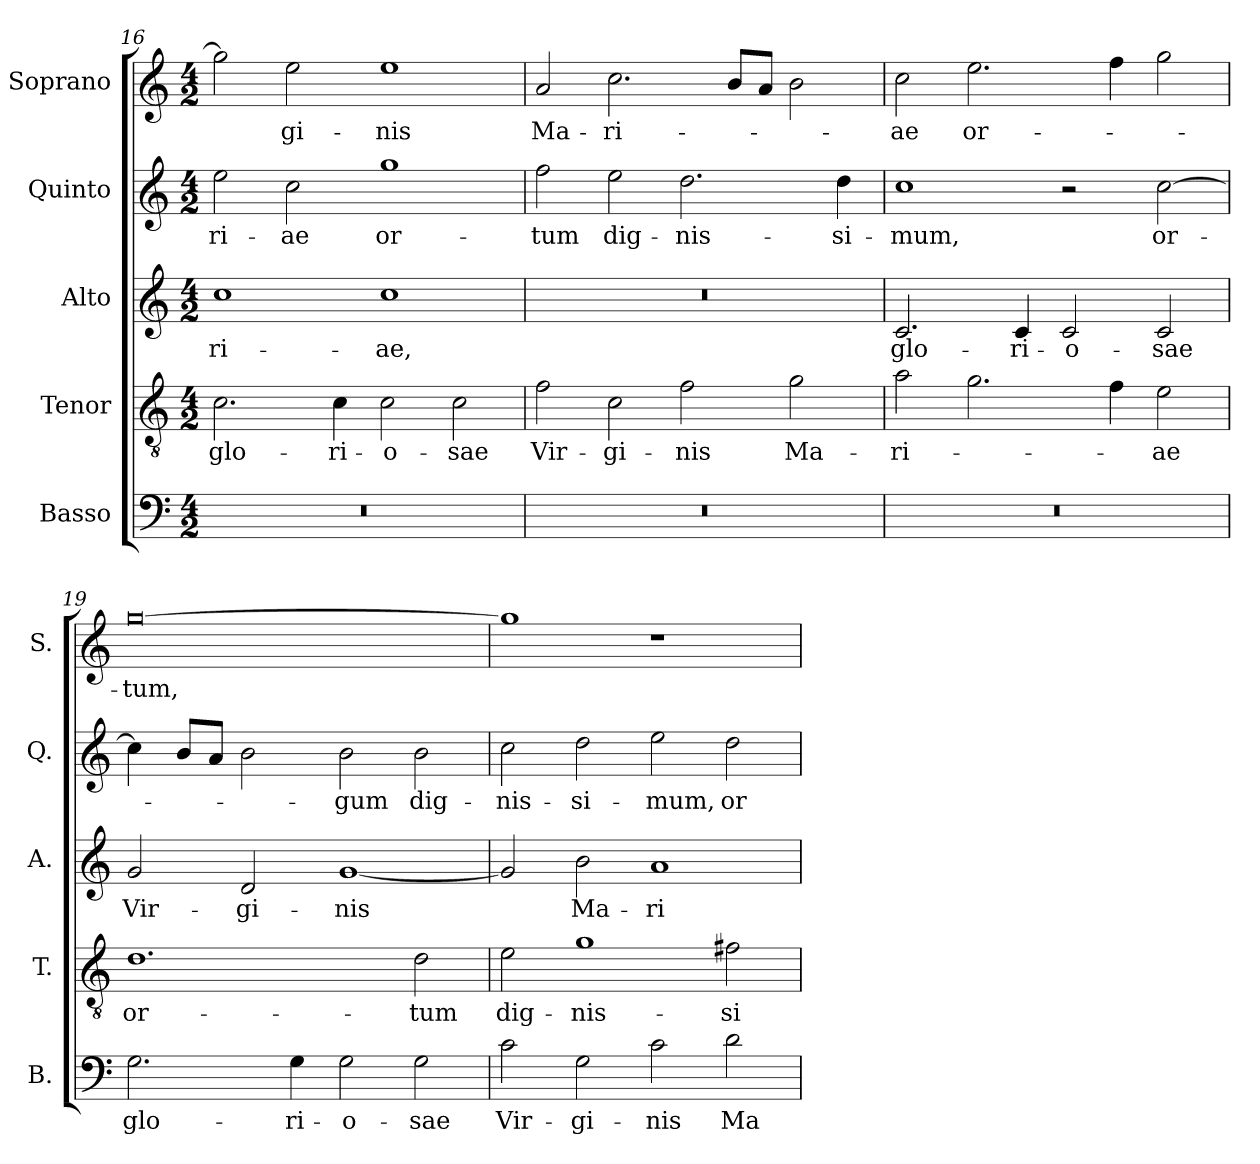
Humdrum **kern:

**kern	**text	**kern	**text	**kern	**text	**kern	**text	**kern	**text
*part5	*part5	*part4	*part4	*part3	*part3	*part2	*part2	*part1	*part1
*staff5	*staff5	*staff4	*staff4	*staff3	*staff3	*staff2	*staff2	*staff1	*staff1
*I"Basso	*	*I"Tenor	*	*I"Alto	*	*I"Quinto	*	*I"Soprano	*
*I'B.	*	*I'T.	*	*I'A.	*	*I'Q.	*	*I'S.	*
*clefF4	*	*clefGv2	*	*clefG2	*	*clefG2	*	*clefG2	*
*	*	*ITrd7c12	*	*	*	*	*	*	*
*k[]	*	*k[]	*	*k[]	*	*k[]	*	*k[]	*
*C:	*	*C:	*	*C:	*	*C:	*	*C:	*
*M4/2	*	*M4/2	*	*M4/2	*	*M4/2	*	*M4/2	*
=16	=16	=16	=16	=16	=16	=16	=16	=16	=16
!LO:N:vis=1	!	!	!	!	!	!	!	!	!
!	!	!	!LO:LY:b:color=#000000	!	!	!	!	!	!
!	!	!	!	!	!LO:LY:b:color=#000000	!	!	!	!
!	!	!	!	!	!	!	!LO:LY:b:color=#000000	!	!
0r	.	2.Ci\	glo-	1cci	-ri-	2eei\	-ri-	2ggi\]	.
!	!	!	!	!	!	!	!LO:LY:b:color=#000000	!	!
!	!	!	!	!	!	!	!	!	!LO:LY:b:color=#000000
.	.	.	.	.	.	2cci\	-ae	2eei\	-gi-
!	!	!	!LO:LY:b:color=#000000	!	!	!	!	!	!
.	.	4Ci\	-ri-	.	.	.	.	.	.
!	!	!	!LO:LY:b:color=#000000	!	!	!	!	!	!
!	!	!	!	!	!LO:LY:b:color=#000000	!	!	!	!
!	!	!	!	!	!	!	!LO:LY:b:color=#000000	!	!
!	!	!	!	!	!	!	!	!	!LO:LY:b:color=#000000
.	.	2Ci\	-o-	1cci	-ae,	1ggi	or-	1eei	-nis
!	!	!	!LO:LY:b:color=#000000	!	!	!	!	!	!
.	.	2Ci\	-sae	.	.	.	.	.	.
!!LO:PB:g=z
=17	=17	=17	=17	=17	=17	=17	=17	=17	=17
!LO:N:vis=1	!	!	!	!	!	!	!	!	!
!	!	!	!LO:LY:b:color=#000000	!LO:N:vis=1	!	!	!	!	!
!	!	!	!	!	!	!	!LO:LY:b:color=#000000	!	!
!	!	!	!	!	!	!	!	!	!LO:LY:b:color=#000000
0r	.	2Fi\	Vir-	0r	.	2ffi\	-tum	2ai/	Ma-
!	!	!	!LO:LY:b:color=#000000	!	!	!	!	!	!
!	!	!	!	!	!	!	!LO:LY:b:color=#000000	!	!
!	!	!	!	!	!	!	!	!	!LO:LY:b:color=#000000
.	.	2Ci\	-gi-	.	.	2eei\	dig-	2.cci\	-ri-
!	!	!	!LO:LY:b:color=#000000	!	!	!	!	!	!
!	!	!	!	!	!	!	!LO:LY:b:color=#000000	!	!
.	.	2Fi\	-nis	.	.	2.ddi\	-nis-	.	.
.	.	.	.	.	.	.	.	8bi/L	.
.	.	.	.	.	.	.	.	8ai/J	.
!	!	!	!LO:LY:b:color=#000000	!	!	!	!	!	!
.	.	2Gi\	Ma-	.	.	.	.	2bi\	.
!	!	!	!	!	!	!	!LO:LY:b:color=#000000	!	!
.	.	.	.	.	.	4ddi\	-si-	.	.
=18	=18	=18	=18	=18	=18	=18	=18	=18	=18
!LO:N:vis=1	!	!	!	!	!	!	!	!	!
!	!	!	!LO:LY:b:color=#000000	!	!	!	!	!	!
!	!	!	!	!	!LO:LY:b:color=#000000	!	!	!	!
!	!	!	!	!	!	!	!LO:LY:b:color=#000000	!	!
!	!	!	!	!	!	!	!	!	!LO:LY:b:color=#000000
0r	.	2Ai\	-ri-	2.ci/	glo-	1cci	-mum,	2cci\	-ae
!	!	!	!	!	!	!	!	!	!LO:LY:b:color=#000000
.	.	2.Gi\	.	.	.	.	.	2.eei\	or-
!	!	!	!	!	!LO:LY:b:color=#000000	!	!	!	!
.	.	.	.	4ci/	-ri-	.	.	.	.
!	!	!	!	!	!LO:LY:b:color=#000000	!	!	!	!
.	.	.	.	2ci/	-o-	2r	.	.	.
.	.	4Fi\	.	.	.	.	.	4ffi\	.
!	!	!	!LO:LY:b:color=#000000	!	!	!	!	!	!
!	!	!	!	!	!LO:LY:b:color=#000000	!	!	!	!
!	!	!	!	!	!	!	!LO:LY:b:color=#000000	!	!
.	.	2Ei\	-ae	2ci/	-sae	[2cci\	or-	2ggi\	.
=19	=19	=19	=19	=19	=19	=19	=19	=19	=19
!	!LO:LY:b:color=#000000	!	!	!	!	!	!	!	!
!	!	!	!LO:LY:b:color=#000000	!	!	!	!	!	!
!	!	!	!	!	!LO:LY:b:color=#000000	!	!	!	!
!	!	!	!	!	!	!	!	!	!LO:LY:b:color=#000000
2.Gi\	glo-	1.Di	or-	2gi/	Vir-	4cci\]	.	[0ggi	-tum,
.	.	.	.	.	.	8bi/L	.	.	.
.	.	.	.	.	.	8ai/J	.	.	.
!	!	!	!	!	!LO:LY:b:color=#000000	!	!	!	!
.	.	.	.	2di/	-gi-	2bi\	.	.	.
!	!LO:LY:b:color=#000000	!	!	!	!	!	!	!	!
4Gi\	-ri-	.	.	.	.	.	.	.	.
!	!LO:LY:b:color=#000000	!	!	!	!	!	!	!	!
!	!	!	!	!	!LO:LY:b:color=#000000	!	!	!	!
!	!	!	!	!	!	!	!LO:LY:b:color=#000000	!	!
2Gi\	-o-	.	.	[1gi	-nis	2bi\	-gum	.	.
!	!LO:LY:b:color=#000000	!	!	!	!	!	!	!	!
!	!	!	!LO:LY:b:color=#000000	!	!	!	!	!	!
!	!	!	!	!	!	!	!LO:LY:b:color=#000000	!	!
2Gi\	-sae	2Di\	-tum	.	.	2bi\	dig-	.	.
=20	=20	=20	=20	=20	=20	=20	=20	=20	=20
!	!LO:LY:b:color=#000000	!	!	!	!	!	!	!	!
!	!	!	!LO:LY:b:color=#000000	!	!	!	!	!	!
!	!	!	!	!	!	!	!LO:LY:b:color=#000000	!	!
2ci\	Vir-	2Ei\	dig-	2gi/]	.	2cci\	-nis-	1ggi]	.
!	!LO:LY:b:color=#000000	!	!	!	!	!	!	!	!
!	!	!	!LO:LY:b:color=#000000	!	!	!	!	!	!
!	!	!	!	!	!LO:LY:b:color=#000000	!	!	!	!
!	!	!	!	!	!	!	!LO:LY:b:color=#000000	!	!
2Gi\	-gi-	1Gi	-nis-	2bi\	Ma-	2ddi\	-si-	.	.
!	!LO:LY:b:color=#000000	!	!	!	!	!	!	!	!
!	!	!	!	!	!LO:LY:b:color=#000000	!	!	!	!
!	!	!	!	!	!	!	!LO:LY:b:color=#000000	!	!
2ci\	-nis	.	.	1ai	-ri-	2eei\	-mum,	1r	.
!	!LO:LY:b:color=#000000	!	!	!	!	!	!	!	!
!	!	!	!LO:LY:b:color=#000000	!	!	!	!	!	!
!	!	!	!	!	!	!	!LO:LY:b:color=#000000	!	!
2di\	Ma-	2F#Xi\	-si-	.	.	2ddi\	or-	.	.
=	=	=	=	=	=	=	=	=	=
*-	*-	*-	*-	*-	*-	*-	*-	*-	*-
